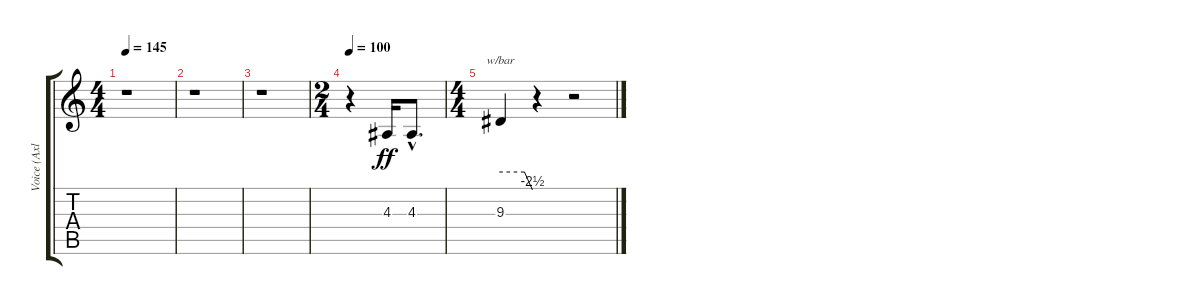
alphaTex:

\track ("Voice (Axl)" "Voice (Axl") {instrument lead2sawtooth}
\staff {score tabs}
\tuning (Eb4 Bb3 Gb3 Db3 Ab2 Eb2) {hide}
\ts (4 4)
\tempo 145
\clef g2
\ks c
r.1{dy ff} |
r.1 |
r.1 |
\ts (2 4)
\tempo 100
r.4 4.3.16 4.3{hac}.8{d} |
\ts (4 4)
9.3.4{tbe (custom default 0 0 45 0 60 -10)} r.4 r.2
